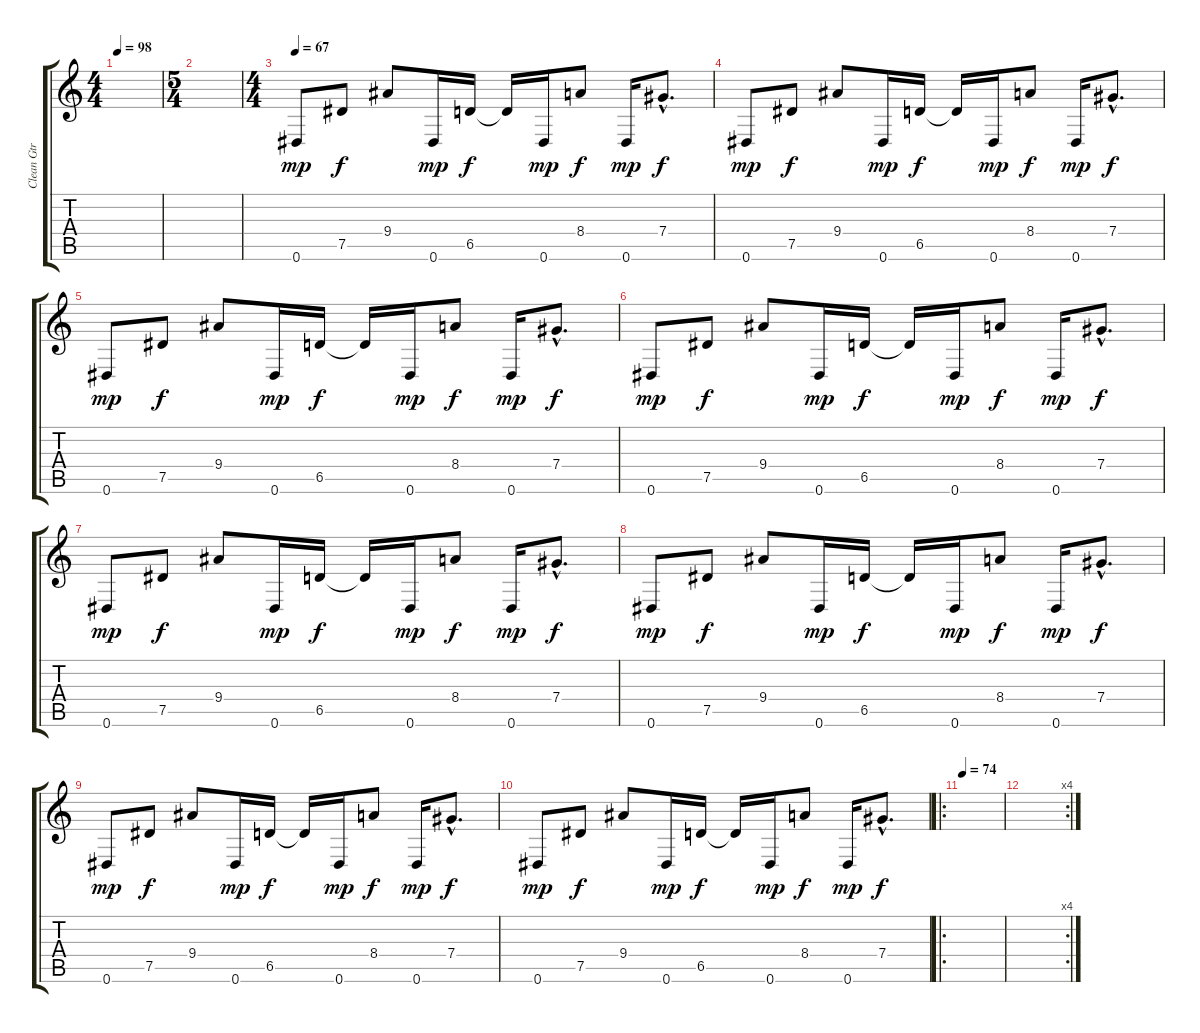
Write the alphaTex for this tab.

\track ("Clean Gtr 1" "Clean Gtr ") {instrument electricguitarclean}
\staff {score tabs}
\tuning (Eb4 Bb3 Gb3 Db3 Ab2 Eb2) {hide}
\ts (4 4)
\tempo 98
\clef g2
\ks c
|
\ts (5 4)
|
\ts (4 4)
\tempo 67
0.6.8{dy mp} 7.5.8{dy f} 9.4.8 0.6.16{dy mp} 6.5.16{dy f} 6.5{t}.16 0.6.16{dy mp} 8.4.8{dy f} 0.6.16{dy mp} 7.4{hac}.8{d dy f} |
0.6.8{dy mp} 7.5.8{dy f} 9.4.8 0.6.16{dy mp} 6.5.16{dy f} 6.5{t}.16 0.6.16{dy mp} 8.4.8{dy f} 0.6.16{dy mp} 7.4{hac}.8{d dy f} |
0.6.8{dy mp} 7.5.8{dy f} 9.4.8 0.6.16{dy mp} 6.5.16{dy f} 6.5{t}.16 0.6.16{dy mp} 8.4.8{dy f} 0.6.16{dy mp} 7.4{hac}.8{d dy f} |
0.6.8{dy mp} 7.5.8{dy f} 9.4.8 0.6.16{dy mp} 6.5.16{dy f} 6.5{t}.16 0.6.16{dy mp} 8.4.8{dy f} 0.6.16{dy mp} 7.4{hac}.8{d dy f} |
0.6.8{dy mp} 7.5.8{dy f} 9.4.8 0.6.16{dy mp} 6.5.16{dy f} 6.5{t}.16 0.6.16{dy mp} 8.4.8{dy f} 0.6.16{dy mp} 7.4{hac}.8{d dy f} |
0.6.8{dy mp} 7.5.8{dy f} 9.4.8 0.6.16{dy mp} 6.5.16{dy f} 6.5{t}.16 0.6.16{dy mp} 8.4.8{dy f} 0.6.16{dy mp} 7.4{hac}.8{d dy f} |
0.6.8{dy mp} 7.5.8{dy f} 9.4.8 0.6.16{dy mp} 6.5.16{dy f} 6.5{t}.16 0.6.16{dy mp} 8.4.8{dy f} 0.6.16{dy mp} 7.4{hac}.8{d dy f} |
0.6.8{dy mp} 7.5.8{dy f} 9.4.8 0.6.16{dy mp} 6.5.16{dy f} 6.5{t}.16 0.6.16{dy mp} 8.4.8{dy f} 0.6.16{dy mp} 7.4{hac}.8{d dy f} |
\ro
\tempo 74
|
\rc 4
